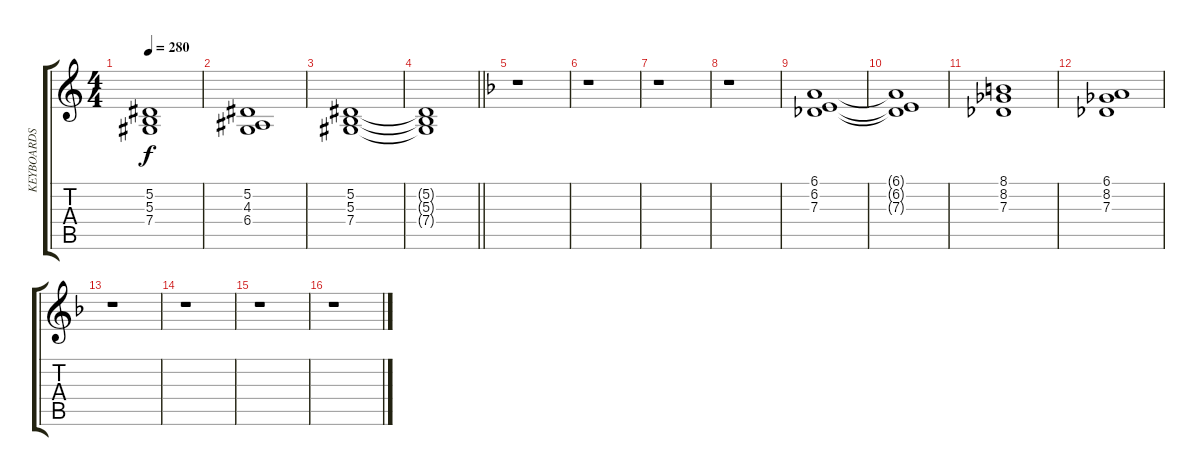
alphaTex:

\track ("KEYBOARDS" "KEYBOARDS") {instrument synthstrings1 bank 1}
\staff {score tabs}
\tuning (Eb4 Bb3 Gb3 Db3 Ab2 Eb2) {hide}
\ts (4 4)
\tempo 280
\clef g2
\ks c
(5.2 5.3 7.4).1{dy f} |
(5.2 4.3 6.4).1 |
(5.2 5.3 7.4).1 |
\barLineRight lightlight
(5.2{t} 5.3{t} 7.4{t}).1 |
\ks dminor
r.1 |
r.1 |
r.1 |
r.1 |
(6.1 6.2 7.3).1 |
(6.1{t} 6.2{t} 7.3{t}).1 |
(8.1 8.2 7.3).1 |
(6.1 8.2 7.3).1 |
r.1 |
r.1 |
r.1 |
r.1
